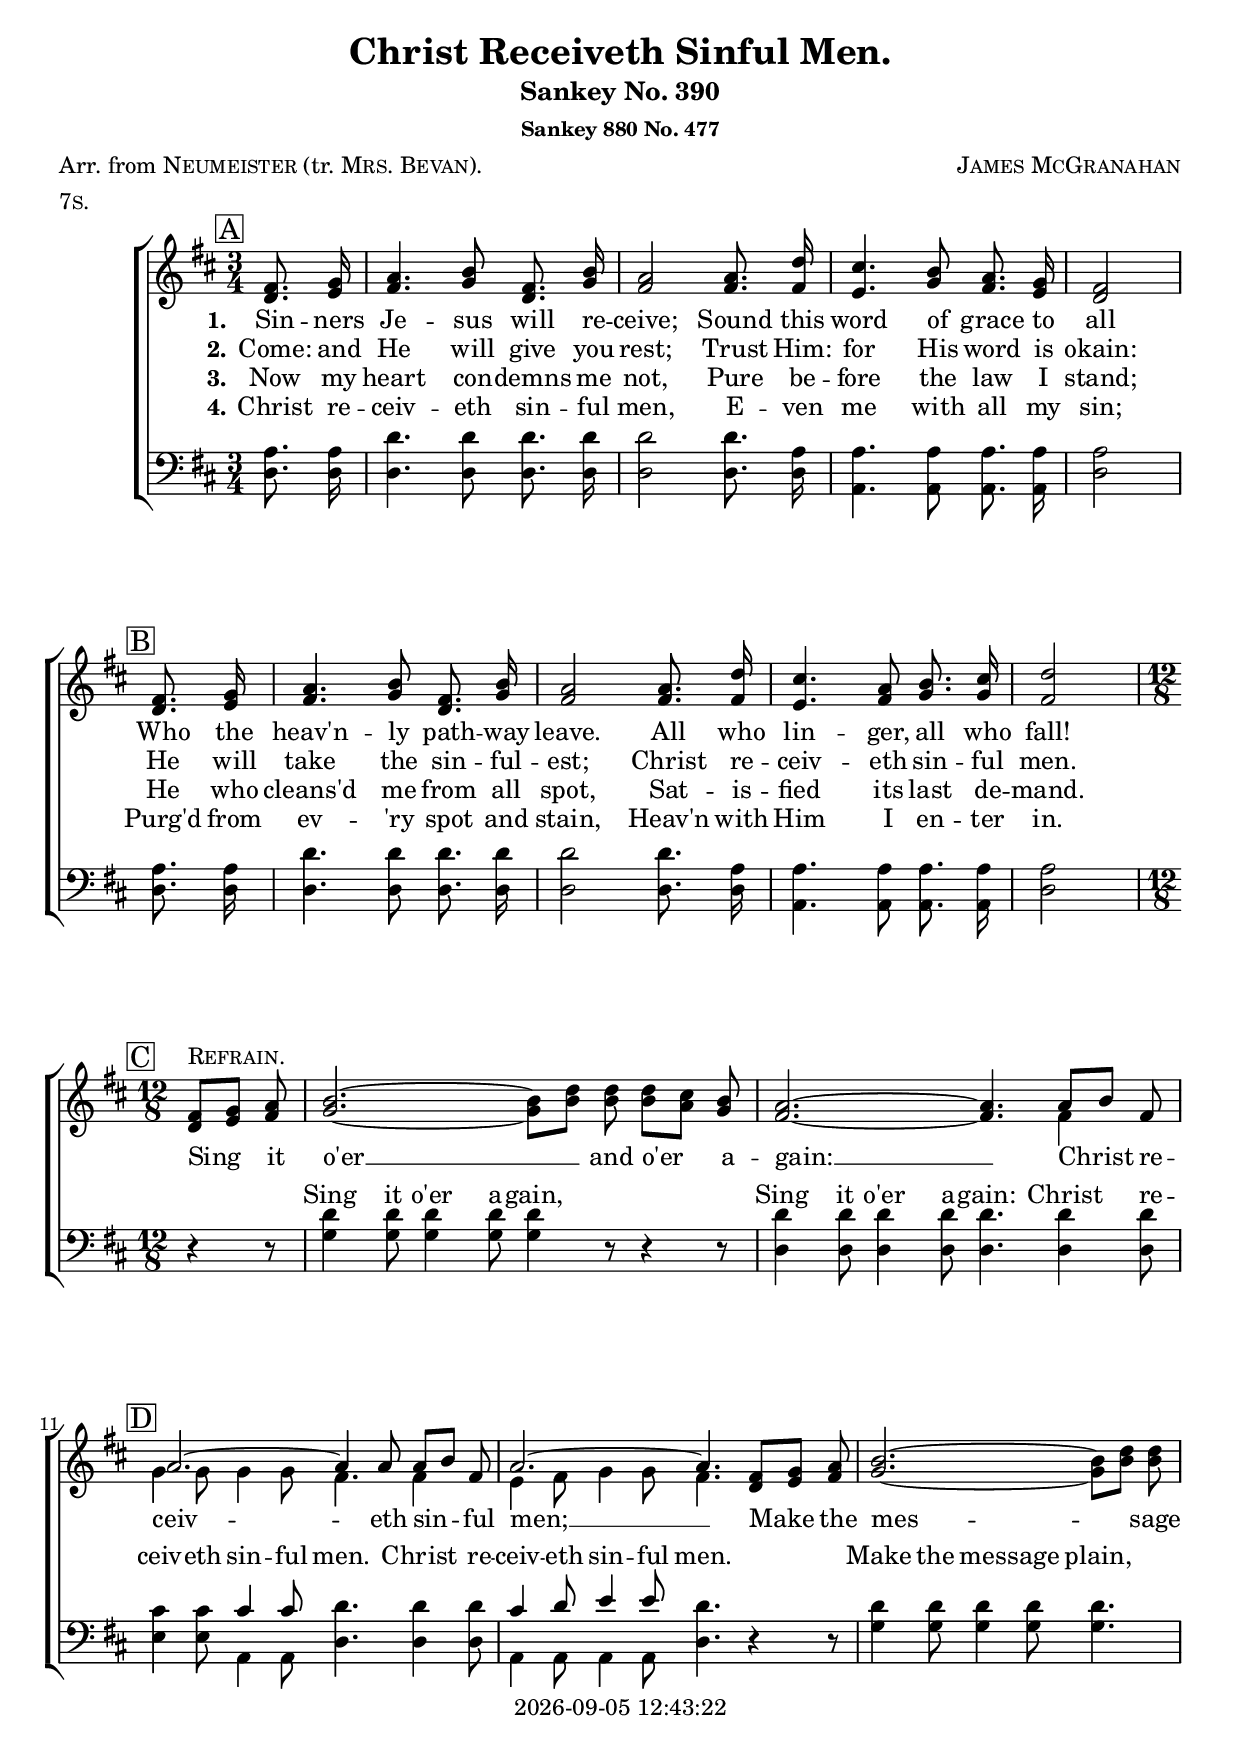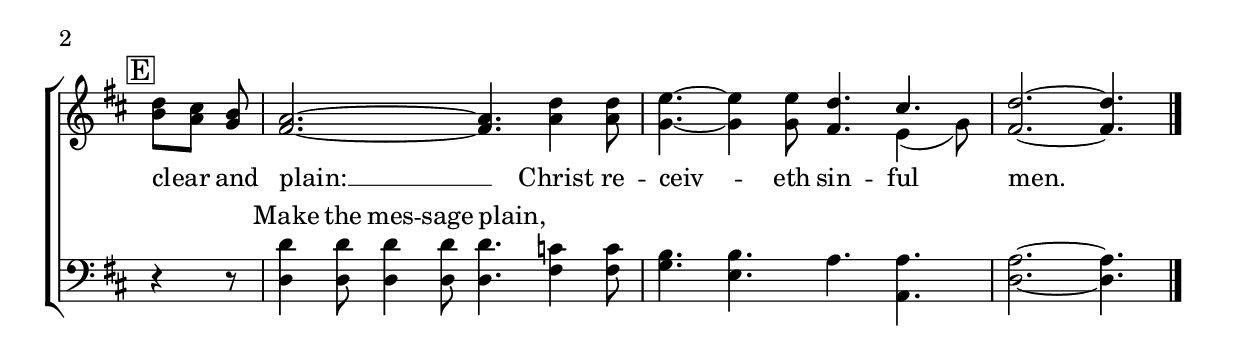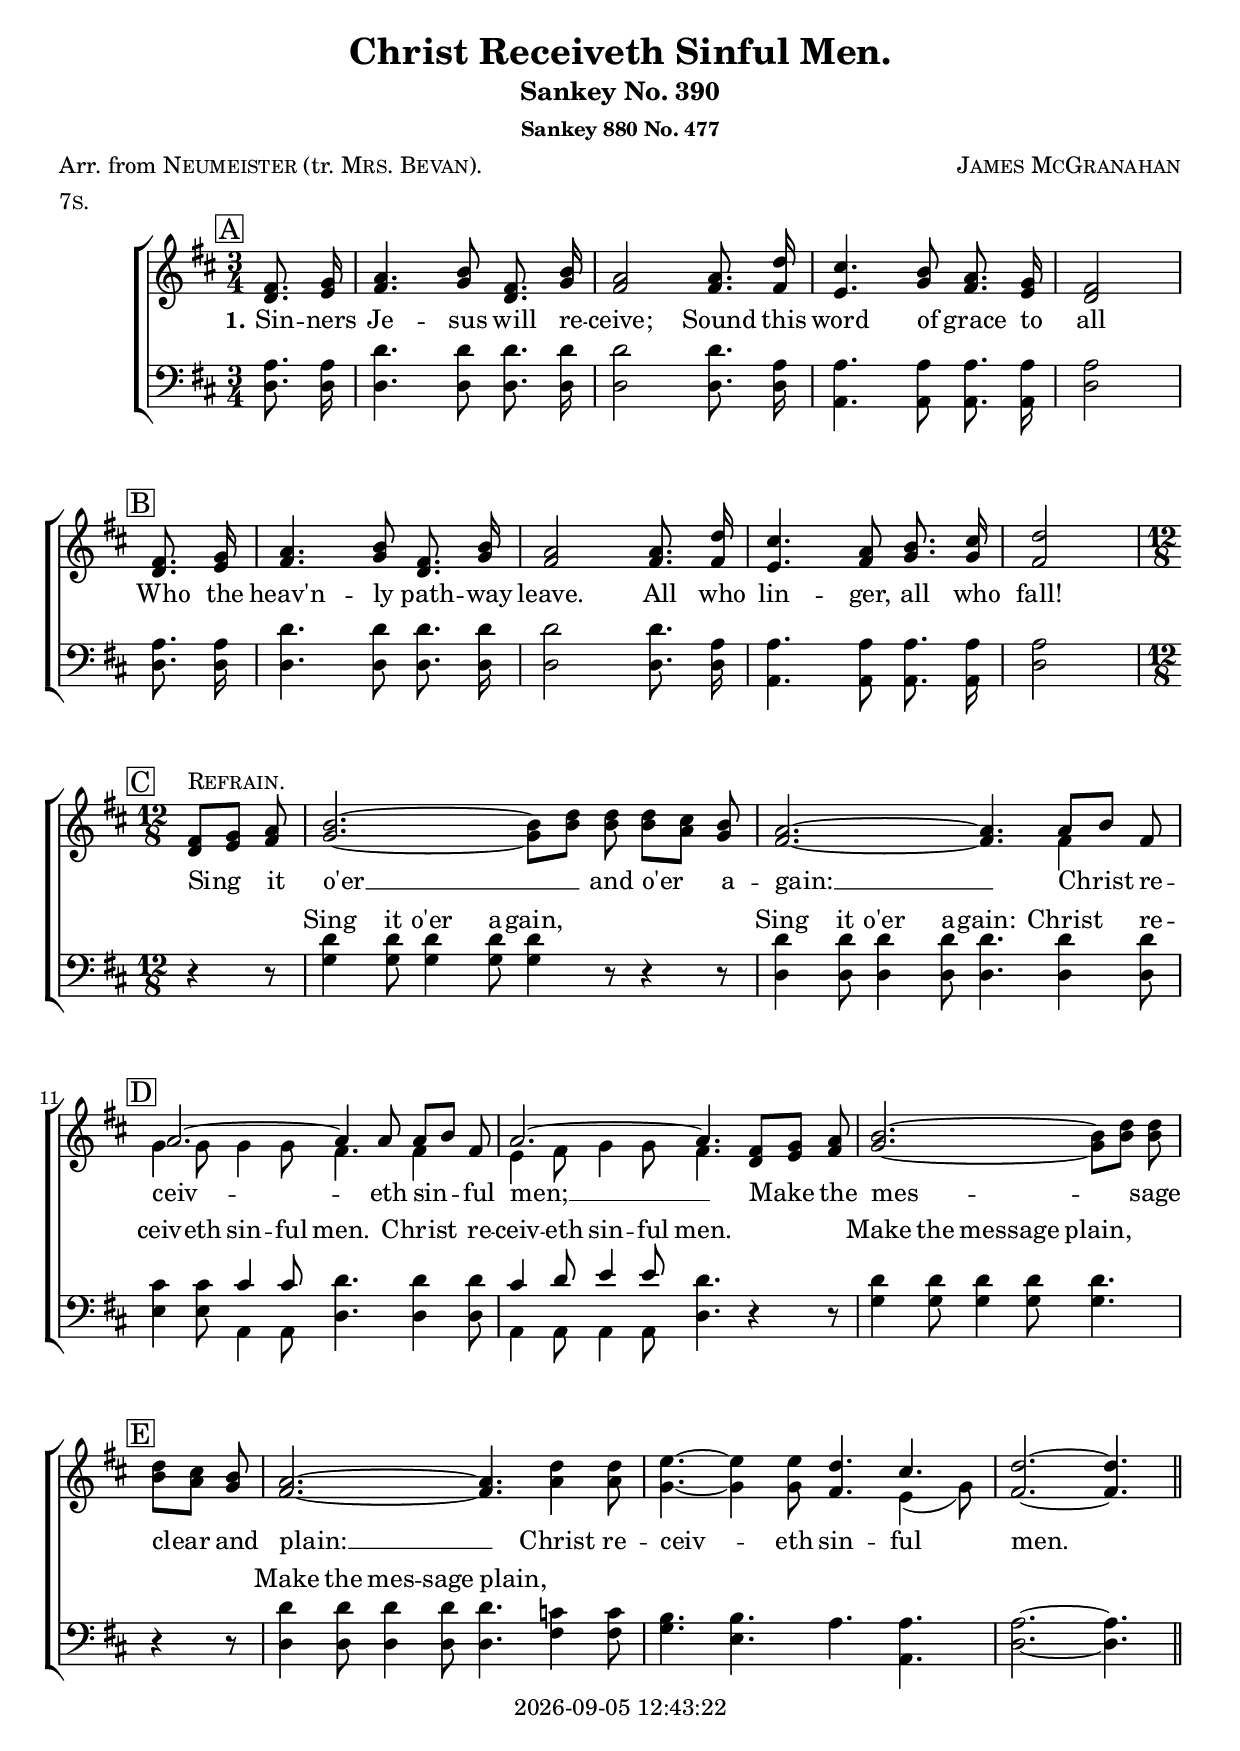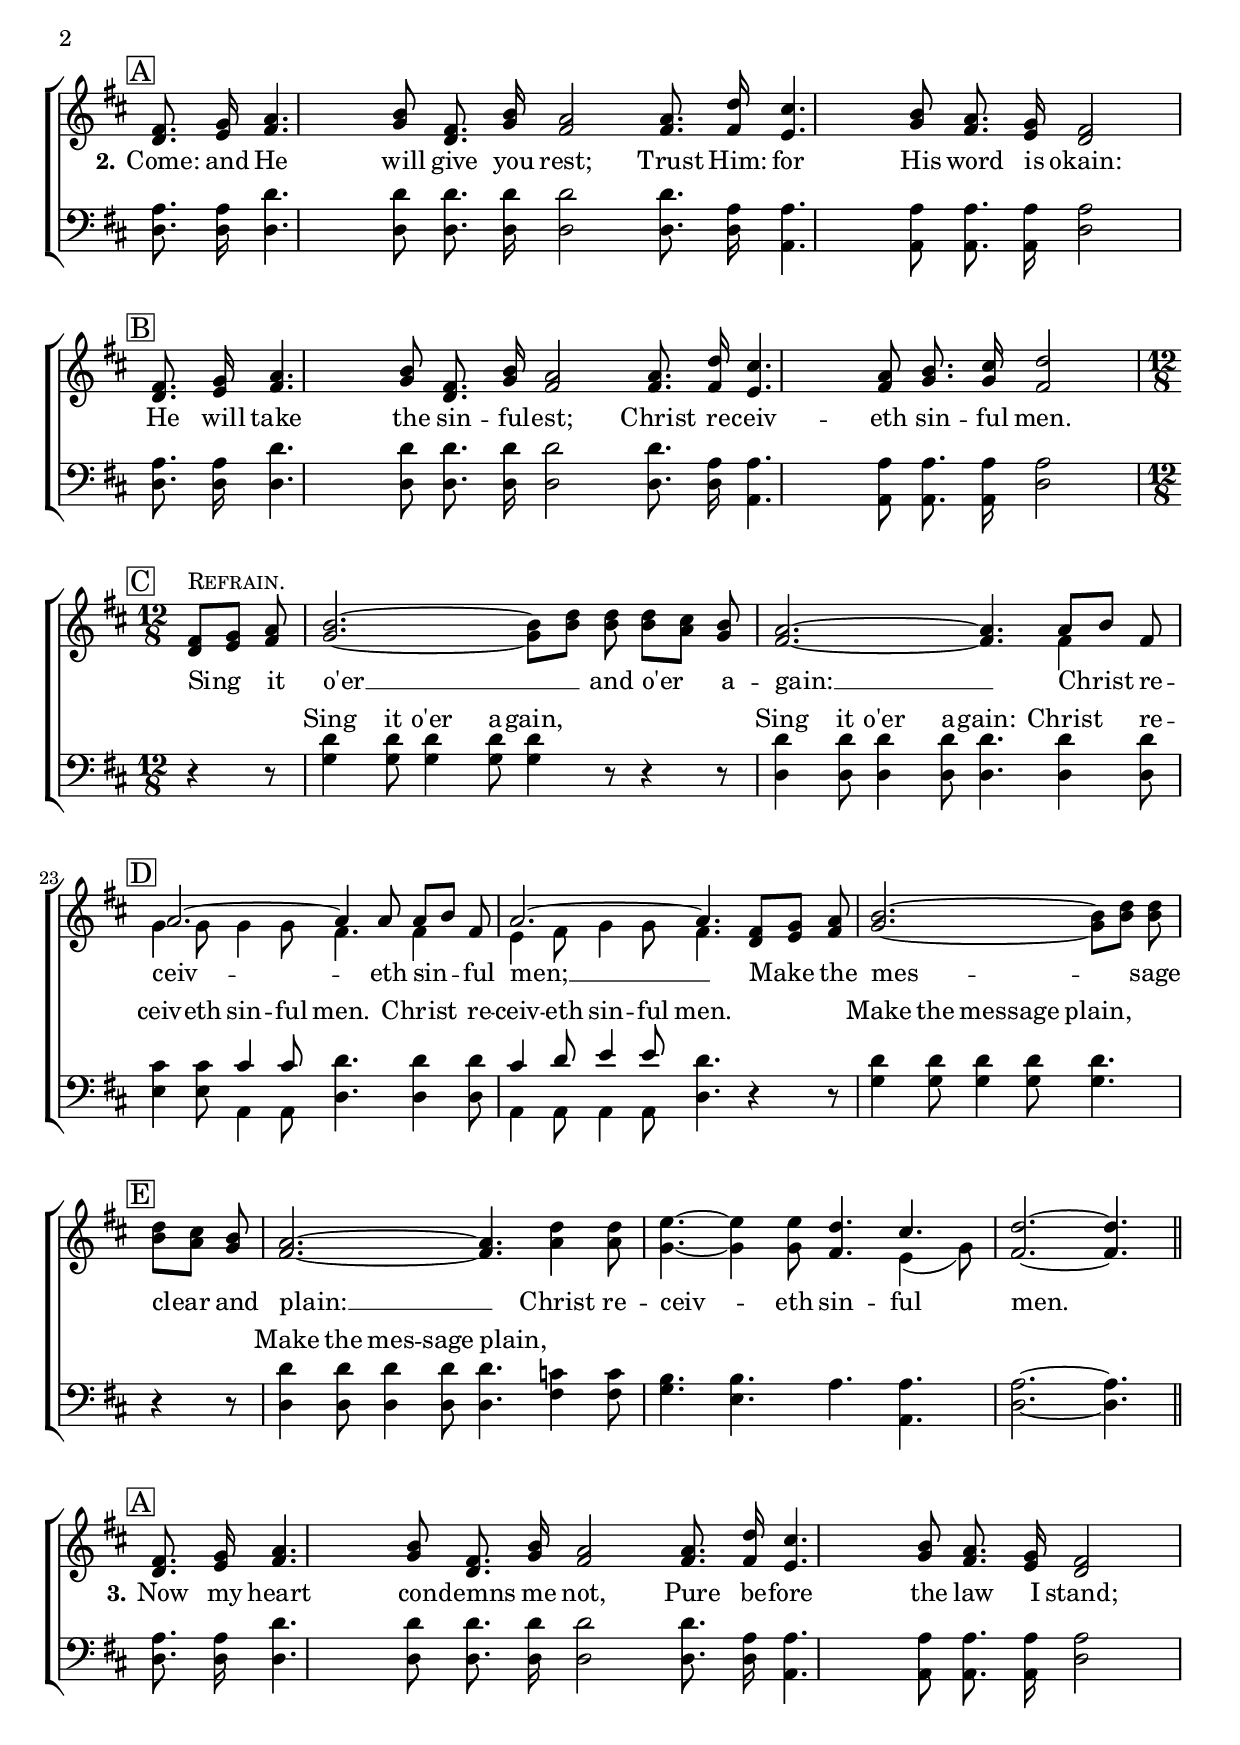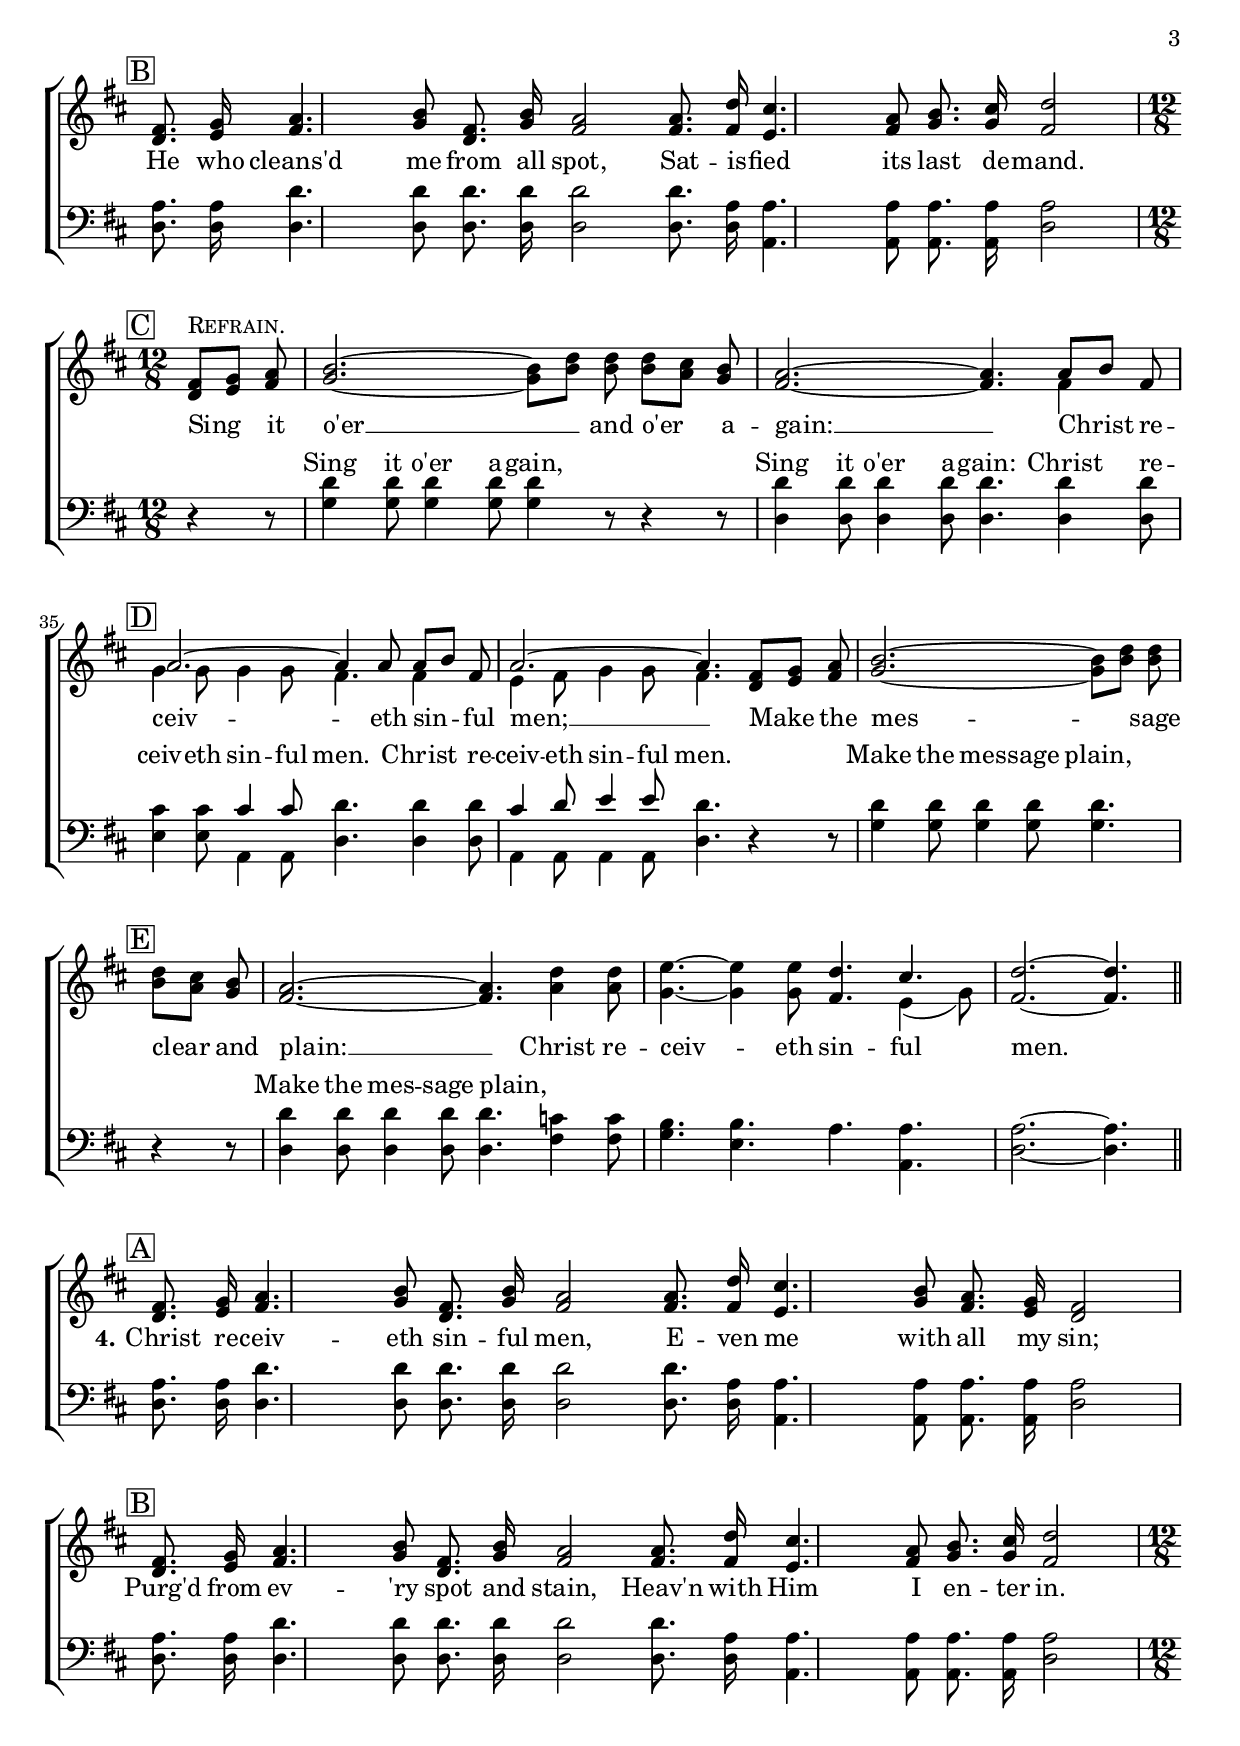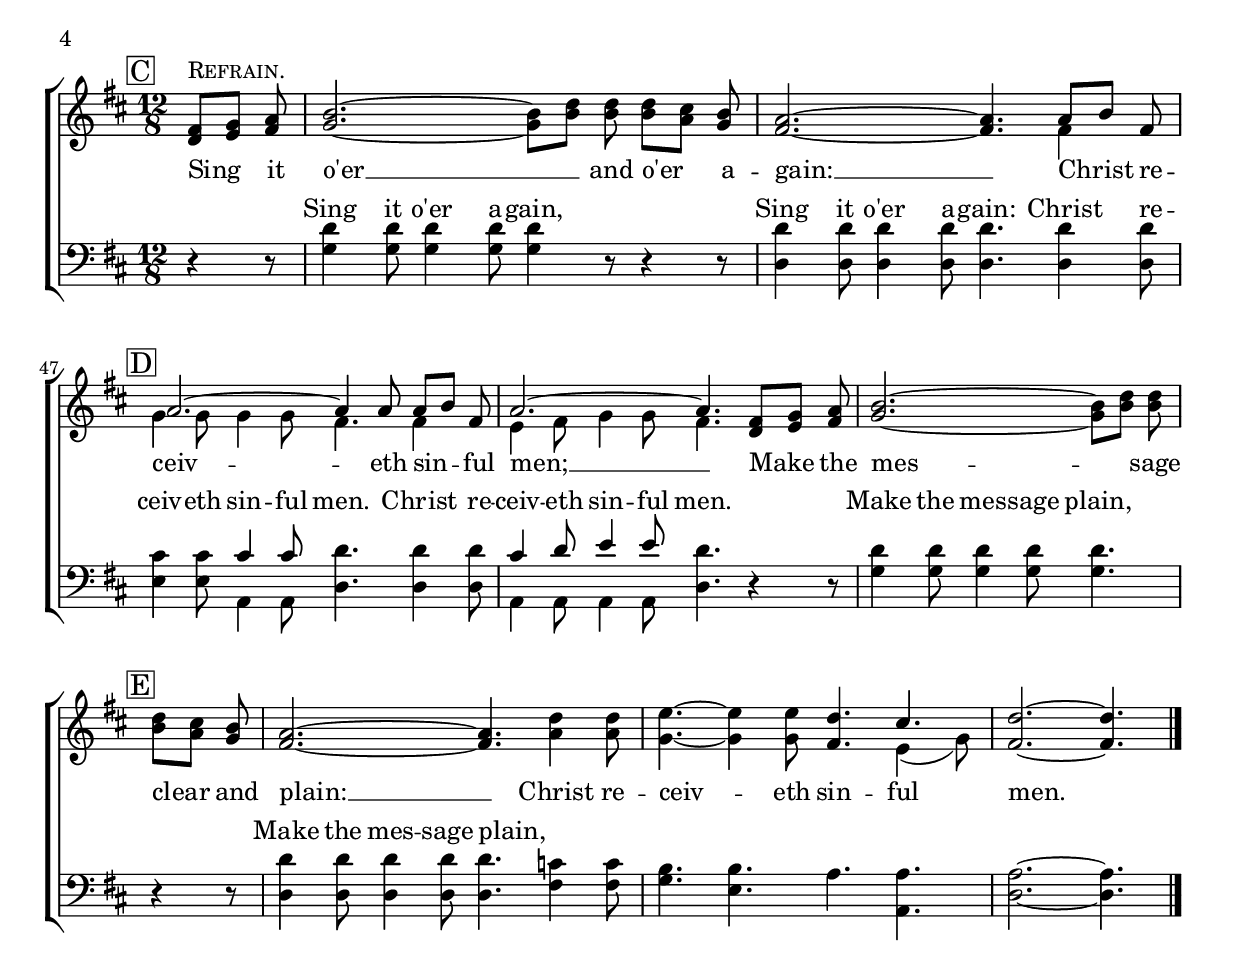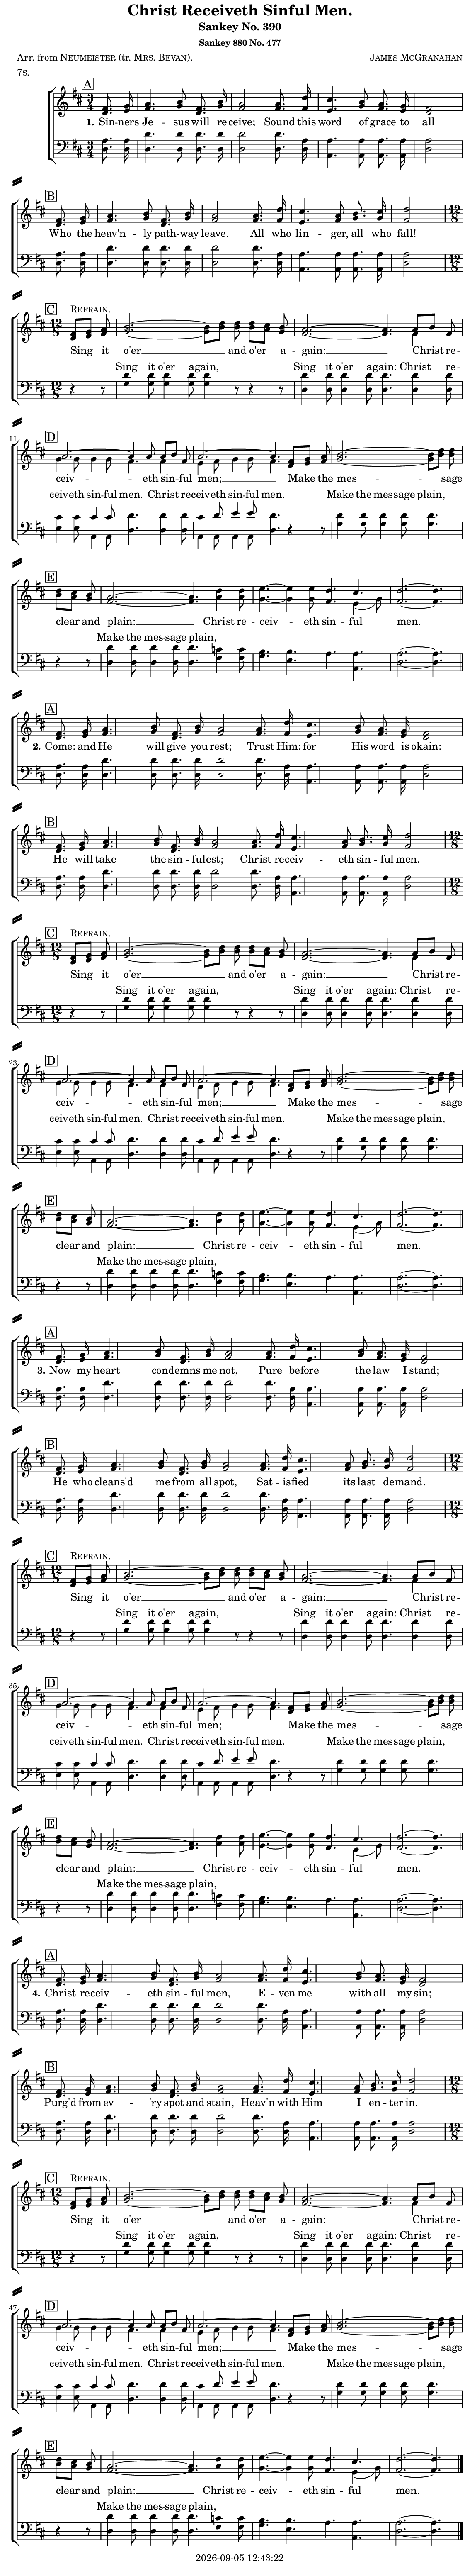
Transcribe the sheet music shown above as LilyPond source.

\version "2.22.1"

\include "articulate.ly"

today = #(strftime "%Y-%m-%d %H:%M:%S" (localtime (current-time)))

\header {
% centered at top
%  dedication  = "dedication"
  title       = "Christ Receiveth Sinful Men."
  subtitle    = "Sankey No. 390"
  subsubtitle = "Sankey 880 No. 477"
%  instrument  = "instrument"
  
% arrangement of following lines:
%
%  poet    composer
%  meter   arranger
%  piece       opus

  composer    = \markup\smallCaps "James McGranahan"
%  arranger    = "arranger"
%  opus        = "opus"

  poet        = \markup{ "Arr. from" \smallCaps Neumeister "(tr." \smallCaps "Mrs. Bevan)."}
  meter       = \markup\smallCaps "7s."
%  piece       = \markup\smallCaps "piece"

% centered at bottom
% tagline     = "tagline" % default lilypond version
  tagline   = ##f
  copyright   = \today
}

% #(set-global-staff-size 16)

global = {
  \key d \major
  \time 3/4
  \partial 4
}

RehearsalTrack = {
% \set Score.currentBarNumber = #5
  \mark \markup { \box "A" } s4 s2.*3 s2
  \mark \markup { \box "B" } s4 s2.*3 s2
  \mark \markup { \box "C" }    s4.*9
  \mark \markup { \box "D" }    s4.*11
  \mark \markup { \box "E" }    s4.*12
}

TempoTrack = {
  \set Score.tempoHideNote = ##t
  \tempo 4=120
}

nl = { \bar "||" \break }

soprano = \relative {
  \autoBeamOff
  fis'8. g16
  a4. b8 fis8. b16
  a2 8. d16
  cis4. b8 a8. g16
  fis2 \bar "|" \break fis8. g16
  a4. b8 fis8. b16 % B
  a2 8. d16
  cis4. a8 b8. cis16
  d2 \bar "|" \break \time 12/8 \partial 4. fis,8^\markup\smallCaps Refrain. [g] a8
  b2.~8 [d] d d[cis] b % C
  a2.~4. 8[b] fis
  a2.~4 8 8[b] fis % D
  a2.~4. fis8[g] a
  b2.~8 [d] d \bar "|" \break d8[cis] b
  a2.~4. d4 8 % E
  e4.~4 8 d4. cis
  d2.~4.
}

alto = \relative {
  \autoBeamOff
  d'8. e16
  fis4. g8 d8. g16
  fis2 8. 16
  e4. g8 fis8. e16
  d2 8. e16
  fis4. g8 d8. g16 % B
  fis2 8. 16
  e4. fis8 g8. 16
  fis2 d8 [e]fis
  g2.~8[b] b b[a] g % C
  fis2.~4. 4 8
  g4 8 4 8 fis4. 4 8 % D
  e4 fis8 g4 8 fis4. d8[e] fis
  g2.~8[b] b b[a] g
  fis2.~4. a4 8
  g4.~4 8 fis4. e4(g8) fis2.~4.
}

tenor = \relative {
  \autoBeamOff
  a8. 16
  d4. 8 8. 16
  d2 8. a16
  a4. 8 8. 16
  a2 8. 16
  d4. 8 8. 16 % B
  d2 8. a16
  a4. 8 8. 16
  a2 r4 r8
  d4 8 4 8 4 r8 r4 r8 % C
  d4 8 4 8 4. 4 8
  cis4 8 4 8 d4. 4 8 % D
  cis4 d8 e4 8 d4. r4 r8
  d4 8 4 8 4. r4 r8
  d4 8 4 8 4. c4 8 % E
  b4. 4. a a
  a2.~4.
}

bass = \relative {
  \autoBeamOff
  d8. 16
  d4. 8 8. 16
  d2 8. 16
  a4. 8 8. 16
  d2 8. 16
  d4. 8 8. 16 % B
  d2 8. 16
  a4. 8 8. 16
  d2 r4 r8
  g4 8 4 8 4 r8 r4 r8 % C
  d4 8 4 8 4. 4 8
  e4 8 a,4 8 d4. 4 8 % D
  a4 8 4 8 d4. r4 r8
  g4 8 4 8 4. r4 r8
  d4 8 4 8 4. fis4 8 % E
  g4. e a a,
  d2.~4.
}

nom  = {   \set ignoreMelismata = ##t }
yesm = { \unset ignoreMelismata       }

chorus = \lyricmode {
  Sing it o'er __ and o'er a -- gain: __
  Christ re -- ceiv -- eth sin -- ful men; __
  Make the mes -- sage clear and plain: __
  Christ re -- ceiv -- eth sin -- ful men.
}

chorusMen = \lyricmode {
  _ _ _ _ _ _ _
  _ _ _ _ _ _ _
  _ _ _ _ _ _ _
  _ _ _ _ _ _ _
  Sing it o'er a -- gain,
  Sing it o'er a -- gain:
  Christ re -- ceiv -- eth sin -- ful men.
  Christ re -- ceiv -- eth sin -- ful men.
  Make the mes -- sage plain,
  Make the mes -- sage plain,
  _ _ _ _ _ _ _
}

verses = 4

wordsOne = \lyricmode {
  \set stanza = "1."
  Sin -- ners Je -- sus will re -- ceive;
  Sound this word of grace to all
  Who the heav'n -- ly path -- way leave.
  All who lin -- ger, all who fall!
}
  
wordsTwo = \lyricmode {
  \set stanza = "2."
  Come: and He will give you rest;
  Trust Him: for His word is okain:
  He will take the sin -- ful -- est;
  Christ re -- ceiv -- eth sin -- ful men.
}
  
wordsThree = \lyricmode {
  \set stanza = "3."
  Now my heart con -- demns me not,
  Pure be -- fore the law I stand;
  He who cleans'd me from all spot,
  Sat -- is -- fied its last de -- mand.
}
  
wordsFour = \lyricmode {
  \set stanza = "4."
  Christ re -- ceiv -- eth sin -- ful men,
  E -- ven me with all my sin;
  Purg'd from ev -- 'ry spot and stain,
  Heav'n with Him I en -- ter in.
}
  
wordsMidiSop = \lyricmode {
  \set stanza = "1."
  Sin -- ners Je -- sus will re -- ceive;
  Sound this word of grace to all
  Who the heav'n -- ly path -- way leave.
  All who lin -- ger, all who fall!
  Sing it o'er __ and o'er a -- gain: __
  Christ re -- ceiv -- eth sin -- ful men; __
  Make the mes -- sage clear and plain: __
  Christ re -- ceiv -- eth sin -- ful men.

  \set stanza = "2."
  Come: and He will give you rest;
  Trust Him: for His word is okain:
  He will take the sin -- ful -- est;
  Christ re -- ceiv -- eth sin -- ful men.
  Sing it o'er __ and o'er a -- gain: __
  Christ re -- ceiv -- eth sin -- ful men; __
  Make the mes -- sage clear and plain: __
  Christ re -- ceiv -- eth sin -- ful men.

  \set stanza = "3."
  Now my heart con -- demns me not,
  Pure be -- fore the law I stand;
  He who cleans'd me from all spot,
  Sat -- is -- fied its last de -- mand.
  Sing it o'er __ and o'er a -- gain: __
  Christ re -- ceiv -- eth sin -- ful men; __
  Make the mes -- sage clear and plain: __
  Christ re -- ceiv -- eth sin -- ful men.

  \set stanza = "4."
  Christ re -- ceiv -- eth sin -- ful men,
  E -- ven me with all my sin;
  Purg'd from ev -- 'ry spot and stain,
  Heav'n with Him I en -- ter in.
  Sing it o'er __ and o'er a -- gain: __
  Christ re -- ceiv -- eth sin -- ful men; __
  Make the mes -- sage clear and plain: __
  Christ re -- ceiv -- eth sin -- ful men.
}

wordsMidiAlto = \lyricmode {
  \set stanza = "1."
  Sin -- ners Je -- sus will re -- ceive;
  Sound this word of grace to all
  Who the heav'n -- ly path -- way leave.
  All who lin -- ger, all who fall!
  Sing it o'er __ and o'er a -- gain: __
  Christ re -- ceiv -- eth sin -- ful men;
  Christ re -- ceiv -- eth sin -- ful men;
  Make the mes -- sage clear and plain: __
  Christ re -- ceiv -- eth sin -- ful men.

  \set stanza = "2."
  Come: and He will give you rest;
  Trust Him: for His word is okain:
  He will take the sin -- ful -- est;
  Christ re -- ceiv -- eth sin -- ful men.
  Sing it o'er __ and o'er a -- gain: __
  Christ re -- ceiv -- eth sin -- ful men;
  Christ re -- ceiv -- eth sin -- ful men;
  Make the mes -- sage clear and plain: __
  Christ re -- ceiv -- eth sin -- ful men.

  \set stanza = "3."
  Now my heart con -- demns me not,
  Pure be -- fore the law I stand;
  He who cleans'd me from all spot,
  Sat -- is -- fied its last de -- mand.
  Sing it o'er __ and o'er a -- gain: __
  Christ re -- ceiv -- eth sin -- ful men;
  Christ re -- ceiv -- eth sin -- ful men;
  Make the mes -- sage clear and plain: __
  Christ re -- ceiv -- eth sin -- ful men.

  \set stanza = "4."
  Christ re -- ceiv -- eth sin -- ful men,
  E -- ven me with all my sin;
  Purg'd from ev -- 'ry spot and stain,
  Heav'n with Him I en -- ter in.
  Sing it o'er __ and o'er a -- gain: __
  Christ re -- ceiv -- eth sin -- ful men;
  Christ re -- ceiv -- eth sin -- ful men;
  Make the mes -- sage clear and plain: __
  Christ re -- ceiv -- eth sin -- ful men.
}

wordsMidiMen = \lyricmode {
  \set stanza = "1."
  Sin -- ners Je -- sus will re -- ceive;
  Sound this word of grace to all
  Who the heav'n -- ly path -- way leave.
  All who lin -- ger, all who fall!
  Sing it o'er a -- gain:
  Sing it o'er a -- gain:
  Christ re -- ceiv -- eth sin -- ful men;
  Christ re -- ceiv -- eth sin -- ful men;
  Make the mes -- sage plain:
  Make the mes -- sage plain:
  Christ re -- ceiv -- eth sin -- ful men.

  \set stanza = "2."
  Come: and He will give you rest;
  Trust Him: for His word is okain:
  He will take the sin -- ful -- est;
  Christ re -- ceiv -- eth sin -- ful men.
  Sing it o'er a -- gain:
  Sing it o'er a -- gain:
  Christ re -- ceiv -- eth sin -- ful men;
  Christ re -- ceiv -- eth sin -- ful men;
  Make the mes -- sage plain:
  Make the mes -- sage plain:
  Christ re -- ceiv -- eth sin -- ful men.

  \set stanza = "3."
  Now my heart con -- demns me not,
  Pure be -- fore the law I stand;
  He who cleans'd me from all spot,
  Sat -- is -- fied its last de -- mand.
  Sing it o'er a -- gain:
  Sing it o'er a -- gain:
  Christ re -- ceiv -- eth sin -- ful men;
  Christ re -- ceiv -- eth sin -- ful men;
  Make the mes -- sage plain:
  Make the mes -- sage plain:
  Christ re -- ceiv -- eth sin -- ful men.

  \set stanza = "4."
  Christ re -- ceiv -- eth sin -- ful men,
  E -- ven me with all my sin;
  Purg'd from ev -- 'ry spot and stain,
  Heav'n with Him I en -- ter in.
  Sing it o'er a -- gain:
  Sing it o'er a -- gain:
  Christ re -- ceiv -- eth sin -- ful men;
  Christ re -- ceiv -- eth sin -- ful men;
  Make the mes -- sage plain:
  Make the mes -- sage plain:
  Christ re -- ceiv -- eth sin -- ful men.
}

\book {
  \bookOutputSuffix "midi-sop"
  \score {
%    \articulate
        \new ChoirStaff <<
                                % Soprano staff
          \new Staff = soprano
          <<
            \new Voice { \repeat unfold \verses \TempoTrack     }
            \new Voice { \global \repeat unfold \verses \soprano \bar "|." }
            \addlyrics \wordsMidiSop
          >>
                                % Alto staff
          \new Staff = alto
          <<
            \new Voice { \global \repeat unfold \verses { \alto \nl } \bar "|." }
          >>
                                % Tenor staff
          \new Staff = tenor
          <<
            \clef "treble_8"
            \new Voice { \global \repeat unfold \verses \tenor }
          >>
                                % Bass staff
          \new Staff = bass
          <<
            \clef "bass"
            \new Voice { \global \repeat unfold \verses \bass }
          >>
        >>
    \midi {}
  }
}

\book {
  \bookOutputSuffix "midi-alto"
  \score {
%    \articulate
        \new ChoirStaff <<
                                % Soprano staff
          \new Staff = soprano
          <<
            \new Voice { \repeat unfold \verses \TempoTrack     }
            \new Voice { \global \repeat unfold \verses \soprano \bar "|." }
          >>
                                % Alto staff
          \new Staff = alto
          <<
            \new Voice { \global \repeat unfold \verses { \alto \nl } \bar "|." }
            \addlyrics \wordsMidiAlto
          >>
                                % Tenor staff
          \new Staff = tenor
          <<
            \clef "treble_8"
            \new Voice { \global \repeat unfold \verses \tenor }
          >>
                                % Bass staff
          \new Staff = bass
          <<
            \clef "bass"
            \new Voice { \global \repeat unfold \verses \bass }
          >>
        >>
    \midi {}
  }
}

\book {
  \bookOutputSuffix "midi-men"
  \score {
%    \articulate
        \new ChoirStaff <<
                                % Soprano staff
          \new Staff = soprano
          <<
            \new Voice { \repeat unfold \verses \TempoTrack     }
            \new Voice { \global \repeat unfold \verses \soprano \bar "|." }
          >>
                                % Alto staff
          \new Staff = alto
          <<
            \new Voice { \global \repeat unfold \verses { \alto \nl } \bar "|." }
          >>
                                % Tenor staff
          \new Staff = tenor
          <<
            \clef "treble_8"
            \new Voice { \global \repeat unfold \verses \tenor }
            \addlyrics \wordsMidiMen
          >>
                                % Bass staff
          \new Staff = bass
          <<
            \clef "bass"
            \new Voice { \global \repeat unfold \verses \bass }
          >>
        >>
    \midi {}
  }
}

\book {
  \bookOutputSuffix "repeat"
  \score {
        \new ChoirStaff <<
                                  % Joint soprano/alto staff
          \new Staff = women \with { printPartCombineTexts = ##f }
          <<
            \new Voice \RehearsalTrack
            \new Voice \TempoTrack
            \new NullVoice = "aligner" \soprano
            \new Voice \partCombine { \global \soprano \bar "|." } { \global \alto }
            \new Lyrics \lyricsto "aligner" { \wordsOne \chorus }
            \new Lyrics \lyricsto "aligner"   \wordsTwo
            \new Lyrics \lyricsto "aligner"   \wordsThree
            \new Lyrics \lyricsto "aligner"   \wordsFour
          >>
                                  % Joint tenor/bass staff
          \new Staff = men \with { printPartCombineTexts = ##f }
          <<
            \clef "bass"
            \new Voice \partCombine { \global \tenor } { \global \bass }
            \new NullVoice = alignerT { \tenor }
          >>
          \new Lyrics \with {alignAboveContext = men} \lyricsto alignerT \chorusMen
        >>
    \layout {
      indent = 1.5\cm
      \pointAndClickOff
      \context {
        \Staff \RemoveAllEmptyStaves
      }
    }
  }
}

\book {
  \bookOutputSuffix "single"
  \score {
        \new ChoirStaff <<
                                  % Joint soprano/alto staff
          \new Staff = women \with { printPartCombineTexts = ##f }
          <<
            \new Voice { \repeat unfold \verses \RehearsalTrack }
            \new Voice { \repeat unfold \verses \TempoTrack }
            \new NullVoice = "aligner" { \repeat unfold \verses \soprano }
            \new Voice \partCombine { \global \repeat unfold \verses \soprano \bar "|." }
                                    { \global \repeat unfold \verses { \alto \nl } \bar "|." }
            \new Lyrics \lyricsto "aligner" { \wordsOne   \chorus
                                              \wordsTwo   \chorus
                                              \wordsThree \chorus
                                              \wordsFour  \chorus
                                            }
          >>
                                  % Joint tenor/bass staff
          \new Staff = men \with { printPartCombineTexts = ##f }
          <<
            \clef "bass"
            \new Voice \partCombine { \global \repeat unfold \verses \tenor }
                                    { \global \repeat unfold \verses \bass }
            \new NullVoice = alignerT { \repeat unfold \verses \tenor }
          >>
          \new Lyrics \with {alignAboveContext = men} \lyricsto alignerT { \repeat unfold \verses \chorusMen }
        >>
    \layout {
      indent = 1.5\cm
      \pointAndClickOff
      \context {
        \Staff \RemoveAllEmptyStaves
      }
    }
  }
}

\book {
  \bookOutputSuffix "singlepage"
  \paper {
    top-margin = 0
    left-margin = 7
    right-margin = 1
    paper-width = 190\mm
    page-breaking = #ly:one-page-breaking
    system-system-spacing.basic-distance = #15
    system-separator-markup = \slashSeparator
  }
  \score {
        \new ChoirStaff <<
                                  % Joint soprano/alto staff
          \new Staff = women \with { printPartCombineTexts = ##f }
          <<
            \new Voice { \repeat unfold \verses \RehearsalTrack }
            \new Voice { \repeat unfold \verses \TempoTrack }
            \new NullVoice = "aligner" { \repeat unfold \verses \soprano }
            \new Voice \partCombine { \global \repeat unfold \verses \soprano \bar "|." }
                                    { \global \repeat unfold \verses { \alto \nl } \bar "|." }
            \new Lyrics \lyricsto "aligner" { \wordsOne   \chorus
                                              \wordsTwo   \chorus
                                              \wordsThree \chorus
                                              \wordsFour  \chorus
                                            }
          >>
                                  % Joint tenor/bass staff
          \new Staff = men \with { printPartCombineTexts = ##f }
          <<
            \clef "bass"
            \new Voice \partCombine { \global \repeat unfold \verses \tenor }
                                    { \global \repeat unfold \verses \bass }
            \new NullVoice = alignerT { \repeat unfold \verses \tenor }
          >>
          \new Lyrics \with {alignAboveContext = men} \lyricsto alignerT { \repeat unfold \verses \chorusMen }
        >>
    \layout {
      indent = 1.5\cm
      \pointAndClickOff
      \context {
        \Staff \RemoveAllEmptyStaves
      }
    }
  }
}
